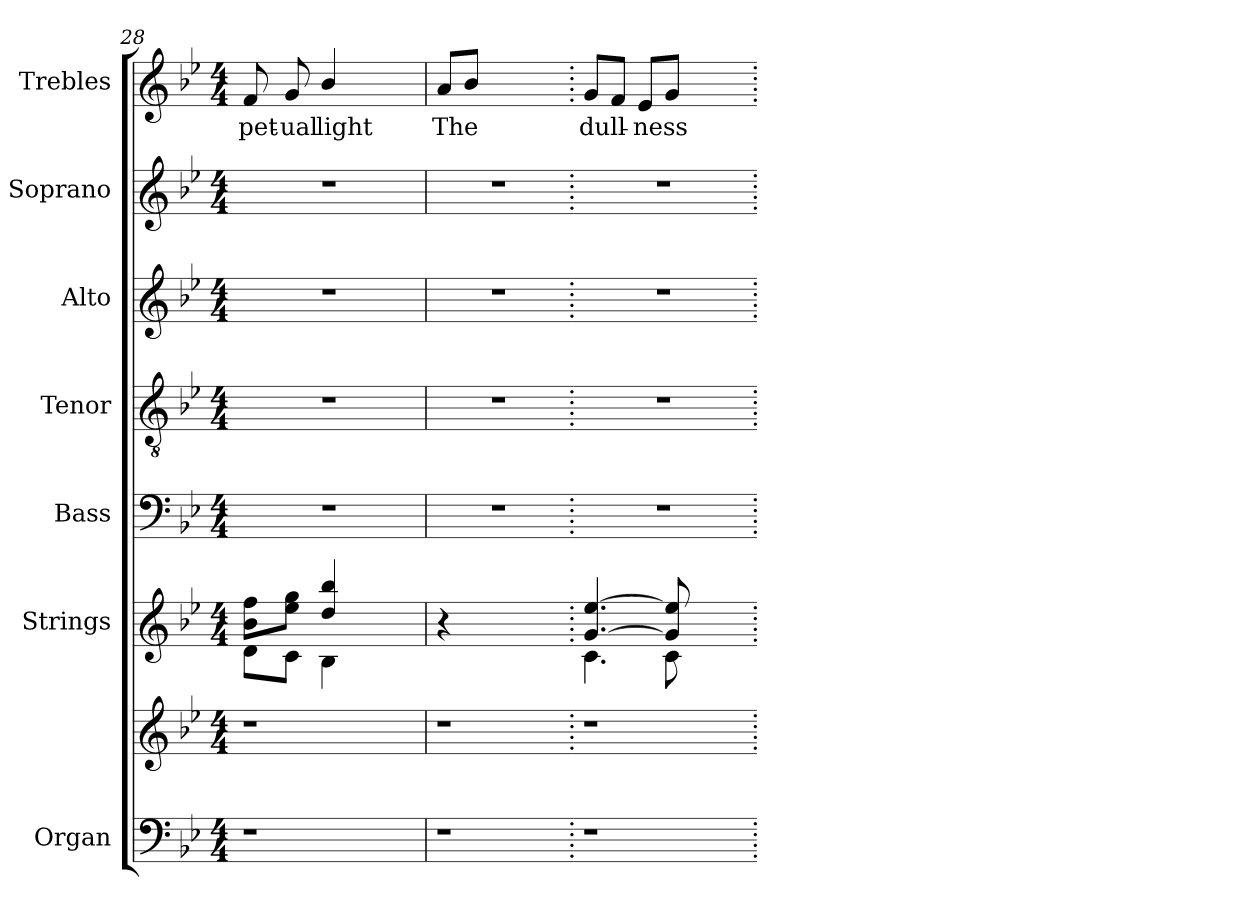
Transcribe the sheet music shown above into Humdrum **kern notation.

**kern	**kern	**kern	**kern	**kern	**kern	**kern	**kern	**text
*part7	*part7	*part6	*part5	*part4	*part3	*part2	*part1	*part1
*staff8	*staff7	*staff6	*staff5	*staff4	*staff3	*staff2	*staff1	*staff1
*I"Organ	*	*I"Strings	*I"Bass	*I"Tenor	*I"Alto	*I"Soprano	*I"Trebles	*
*I'Org.	*	*I'Strings	*I'B.	*I'T.	*I'A.	*I'S.	*	*
*clefF4	*clefG2	*clefG2	*clefF4	*clefGv2	*clefG2	*clefG2	*clefG2	*
*	*	*	*	*ITrd7c12	*	*	*	*
*k[b-e-]	*k[b-e-]	*k[b-e-]	*k[b-e-]	*k[b-e-]	*k[b-e-]	*k[b-e-]	*k[b-e-]	*
*B-:	*B-:	*B-:	*B-:	*B-:	*B-:	*B-:	*B-:	*
*M4/4	*M4/4	*M4/4	*M4/4	*M4/4	*M4/4	*M4/4	*M4/4	*
=28	=28	=28	=28	=28	=28	=28	=28	=28
!LO:N:vis=1	!LO:N:vis=1	!	!LO:N:vis=1	!LO:N:vis=1	!LO:N:vis=1	!LO:N:vis=1	!	!
*	*	*^	*	*	*	*	*	*
!	!	!	!	!	!	!	!	!	!LO:LY:b:color=#000000
2r	2r	8b-i\ 8ffi\L	8di\L	1r	1r	1r	1r	8fi/	-pet-
!	!	!	!	!	!	!	!	!	!LO:LY:b:color=#000000
.	.	8ee-i\ 8ggi\J	8ci\J	.	.	.	.	8gi/	-ual
!	!	!	!	!	!	!	!	!	!LO:LY:b:color=#000000
.	.	4ddi/ 4bb-i	4B-i\	.	.	.	.	4b-i/	light
2ryy	2ryy	2ryy	2ryy	.	.	.	.	2ryy	.
=29	=29	=29	=29	=29	=29	=29	=29	=29	=29
!LO:N:vis=1	!LO:N:vis=1	!	!	!LO:N:vis=1	!LO:N:vis=1	!LO:N:vis=1	!LO:N:vis=1	!	!
*	*	*v	*v	*	*	*	*	*	*
*	*	*^	*	*	*	*	*	*
!	!	!	!	!	!	!	!	!	!LO:LY:b:color=#000000
*	*	*v	*v	*	*	*	*	*	*
4r	4r	4r	1r	1r	1r	1r	8ai/L	The
.	.	.	.	.	.	.	8b-i/J	.
2.ryy	2.ryy	2.ryy	.	.	.	.	2.ryy	.
=30.	=30.	=30.	=30.	=30.	=30.	=30.	=30.	=30.
!LO:N:vis=1	!LO:N:vis=1	!	!LO:N:vis=1	!LO:N:vis=1	!LO:N:vis=1	!LO:N:vis=1	!	!
*	*	*^	*	*	*	*	*	*
!	!	!	!	!	!	!	!	!	!LO:LY:b:color=#000000
2r	2r	[>4.gi/ [>4.ee-i	4.ci\	1r	1r	1r	1r	8gi/L	dull-
.	.	.	.	.	.	.	.	8fi/J	.
!	!	!	!	!	!	!	!	!	!LO:LY:b:color=#000000
.	.	.	.	.	.	.	.	8e-i/L	-ness
.	.	8gi/] 8ee-i]	8ci\	.	.	.	.	8gi/J	.
2ryy	2ryy	2ryy	2ryy	.	.	.	.	2ryy	.
*	*	*v	*v	*	*	*	*	*	*
=.	=.	=.	=.	=.	=.	=.	=.	=.
*-	*-	*-	*-	*-	*-	*-	*-	*-
